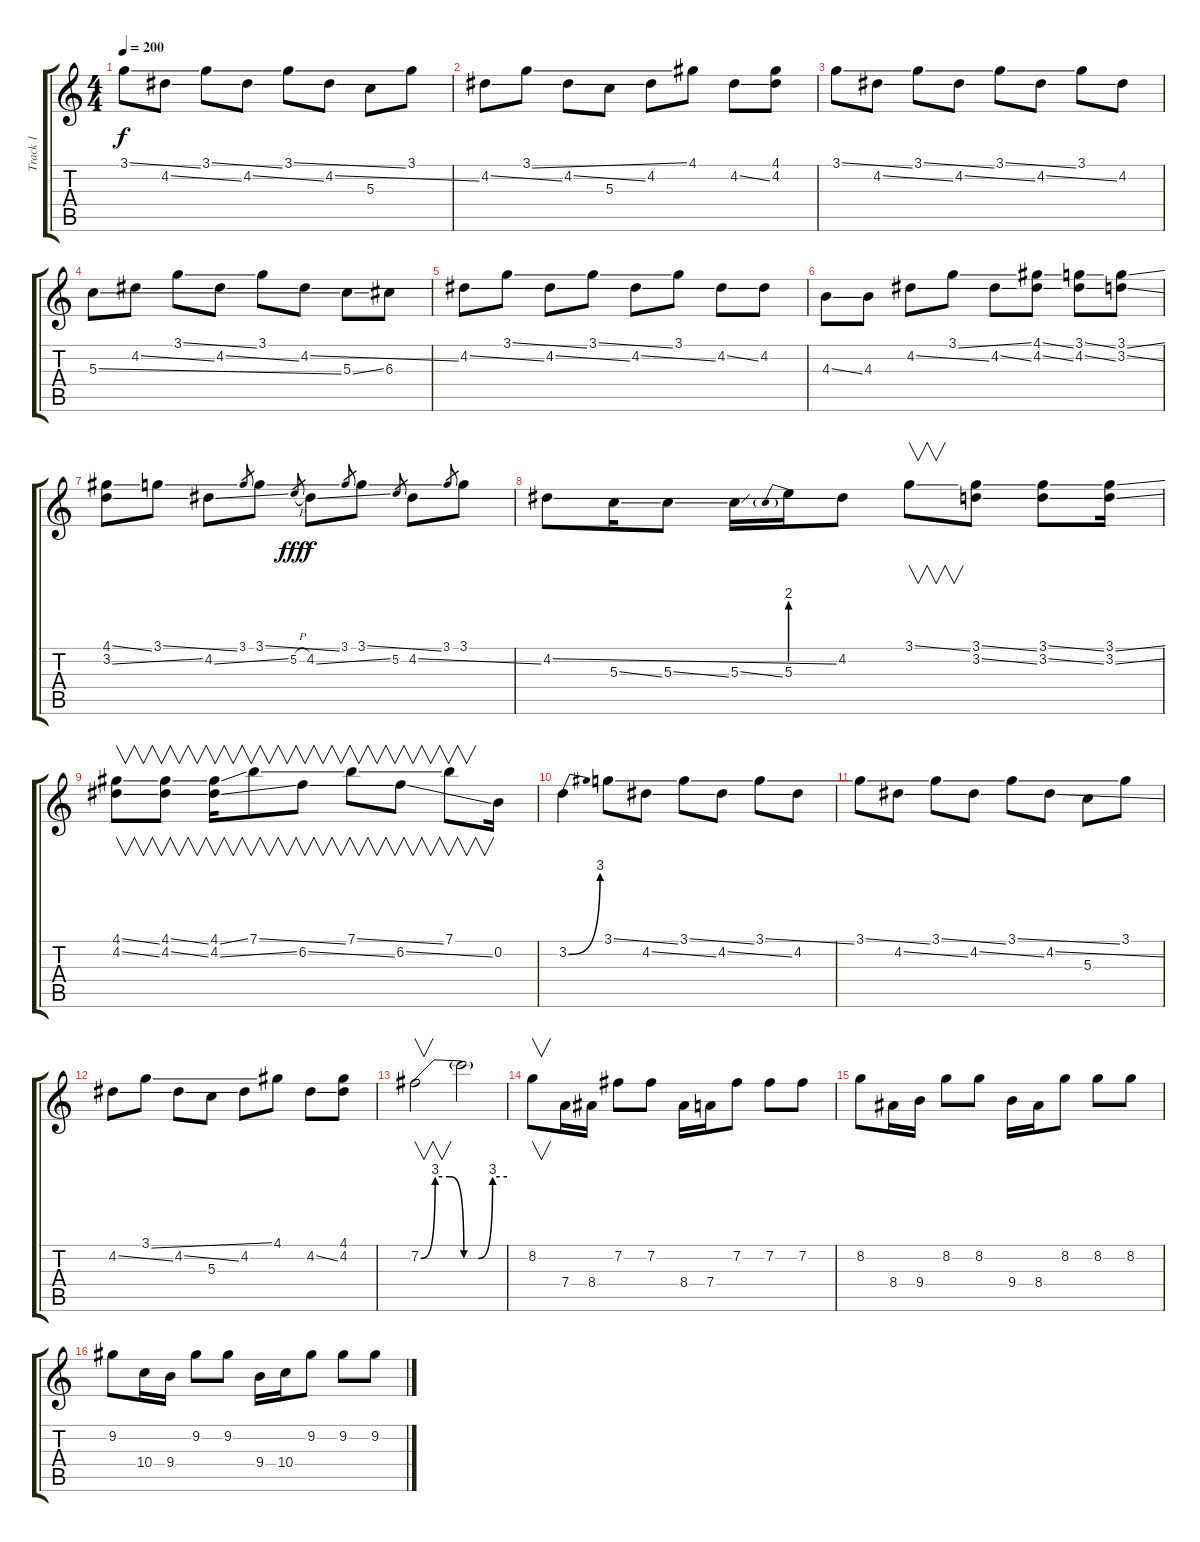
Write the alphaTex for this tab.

\track ("Track 1" "Track 1") {instrument electricguitarclean}
\staff {score tabs}
\tuning (E4 B3 G3 D3 A2 E2) {hide}
\ts (4 4)
\tempo 200
\clef g2
\ks c
3.1{ss}.8{dy f} 4.2{ss}.8 3.1{ss}.8 4.2{ss}.8 3.1{ss}.8 4.2{ss}.8 5.3.8 3.1.8 |
4.2{ss}.8 3.1{ss}.8 4.2{ss}.8 5.3.8 4.2.8 4.1.8 4.2{ss}.8 (4.1 4.2).8 |
3.1{ss}.8 4.2{ss}.8 3.1{ss}.8 4.2{ss}.8 3.1{ss}.8 4.2{ss}.8 3.1.8 4.2.8 |
5.3{ss}.8 4.2{ss}.8 3.1{ss}.8 4.2{ss}.8 3.1.8 4.2{ss}.8 5.3{ss}.8 6.3.8 |
4.2{ss}.8 3.1{ss}.8 4.2{ss}.8 3.1{ss}.8 4.2{ss}.8 3.1.8 4.2{ss}.8 4.2.8 |
4.3{ss}.8 4.3.8 4.2{ss}.8 3.1{ss}.8 4.2{ss}.8 (4.1{ss} 4.2{ss}).8 (3.1{ss} 4.2{ss}).8 (3.1{ss} 3.2{ss}).8 |
(4.1{ss} 3.2{ss}).8 3.1{ss}.8 4.2{ss}.8 3.1.8{gr} 3.1{ss}.8 5.2{h}.8{gr dy fff} 4.2{ss}.8{dy f} 3.1.8{gr} 3.1{ss}.8 5.2.8{gr} 4.2{ss}.8 3.1.8{gr} 3.1.8 |
4.2{ss}.8 5.3{ss}.16 5.3{ss}.8 5.3{ss}.16 5.3{be (prebend 0 8 60 8)}.16 4.2.8 3.1{ss}.8{v} (3.1{ss} 3.2{ss}).8 (3.1{ss} 3.2{ss}).8 (3.1{ss} 3.2{ss}).16 |
(4.1{ss} 4.2{ss}).8{v} (4.1{ss} 4.2{ss}).8{v} (4.1{ss} 4.2{ss}).16{v} 7.1{ss}.8{v} 6.2{ss}.8{v} 7.1{ss}.8{v} 6.2{ss}.8{v} 7.1.8{v} 0.2.16 |
3.2{be (bend 0 0 60 12)}.4 3.1{ss}.8 4.2{ss}.8 3.1{ss}.8 4.2{ss}.8 3.1{ss}.8 4.2.8 |
3.1{ss}.8 4.2{ss}.8 3.1{ss}.8 4.2{ss}.8 3.1{ss}.8 4.2{ss}.8 5.3.8 3.1.8 |
4.2{ss}.8 3.1{ss}.8 4.2{ss}.8 5.3.8 4.2.8 4.1.8 4.2{ss}.8 (4.1 4.2).8 |
7.2{be (custom 0 0 10 12 20 12 30 0 40 0 50 12 60 12)}.2{v} 7.2{t}.2 |
8.2.8{v} 7.4.16 8.4.16 7.2.8 7.2.8 8.4.16 7.4.16 7.2.8 7.2.8 7.2.8 |
8.2.8 8.4.16 9.4.16 8.2.8 8.2.8 9.4.16 8.4.16 8.2.8 8.2.8 8.2.8 |
9.2.8 10.4.16 9.4.16 9.2.8 9.2.8 9.4.16 10.4.16 9.2.8 9.2.8 9.2.8
